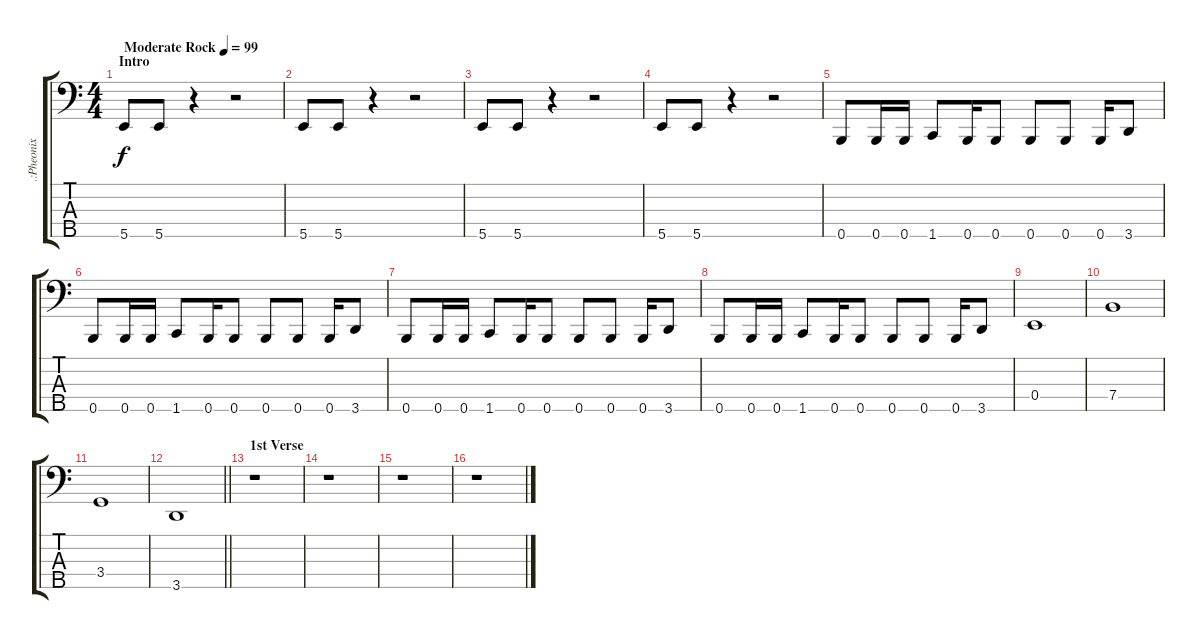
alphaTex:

\track (".:Pheonix - Bass:." ".:Pheonix ") {instrument electricbassfinger}
\staff {score tabs}
\tuning (G2 D2 A1 E1 B0) {hide}
\ts (4 4)
\section ("" "Intro")
\tempo (99 "Moderate Rock")
\clef f4
\ks c
5.5.8{dy f instrument electricbassfinger} 5.5.8 r.4 r.2 |
5.5.8 5.5.8 r.4 r.2 |
5.5.8 5.5.8 r.4 r.2 |
5.5.8 5.5.8 r.4 r.2 |
0.5.8 0.5.16 0.5.16 1.5.8 0.5.16 0.5.8 0.5.8 0.5.8 0.5.16 3.5.8 |
0.5.8 0.5.16 0.5.16 1.5.8 0.5.16 0.5.8 0.5.8 0.5.8 0.5.16 3.5.8 |
0.5.8 0.5.16 0.5.16 1.5.8 0.5.16 0.5.8 0.5.8 0.5.8 0.5.16 3.5.8 |
0.5.8 0.5.16 0.5.16 1.5.8 0.5.16 0.5.8 0.5.8 0.5.8 0.5.16 3.5.8 |
0.4.1 |
7.4.1 |
3.4.1 |
\barLineRight lightlight
3.5.1 |
\section ("" "1st Verse")
r.1 |
r.1 |
r.1 |
r.1
